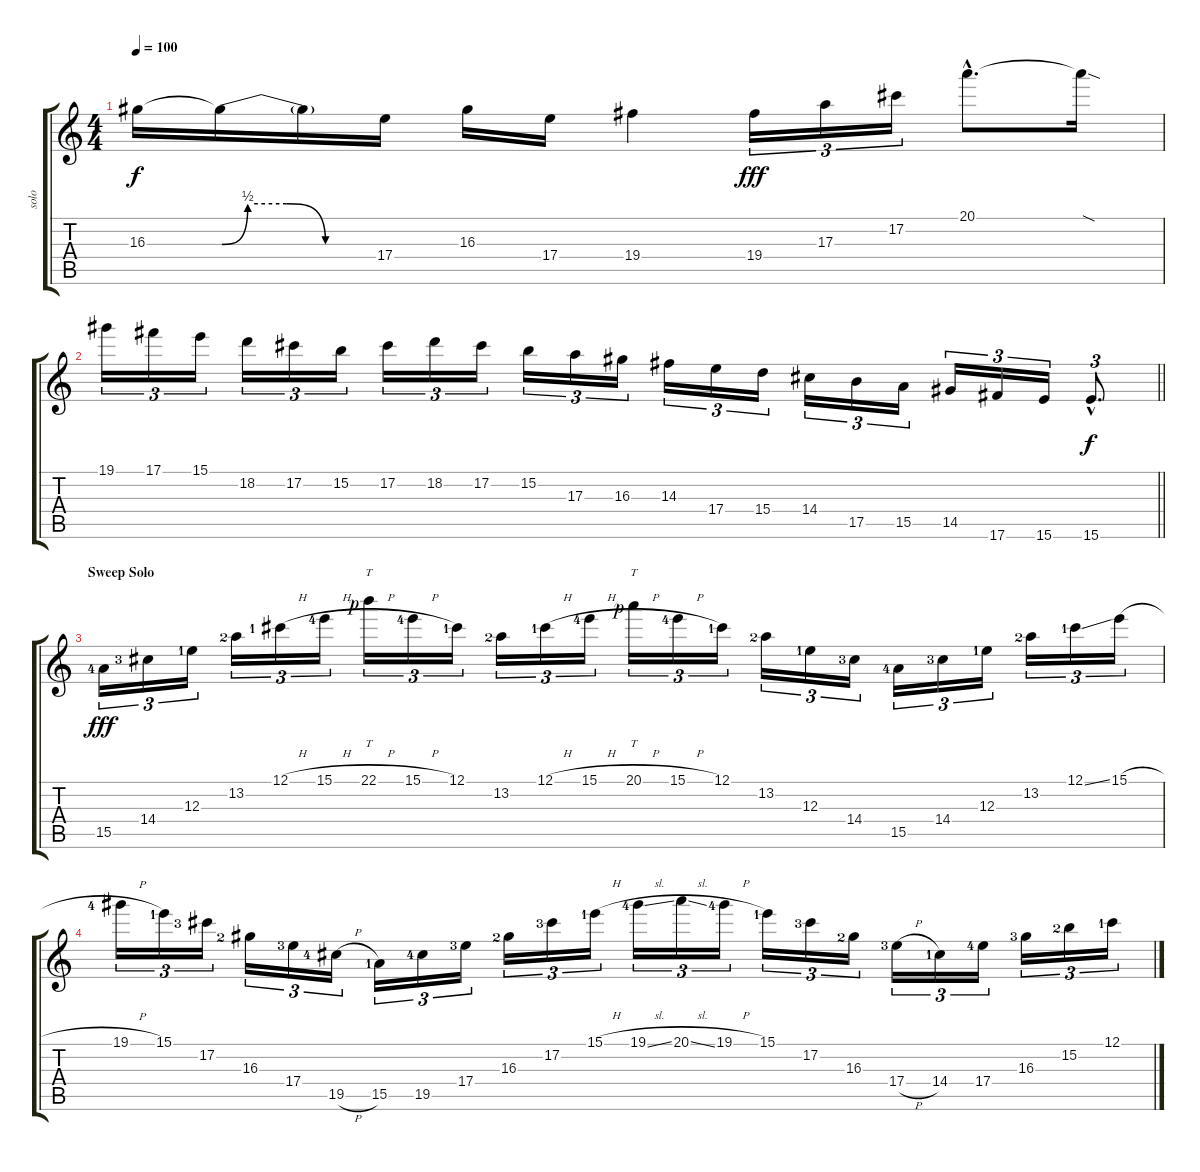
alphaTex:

\track ("solo" "solo") {instrument distortionguitar}
\staff {score tabs}
\tuning (Db4 Ab3 E3 B2 Gb2 Db2) {hide}
\ts (4 4)
\tempo 100
\clef g2
\ks c
16.3.16{dy f} 16.3{be (custom 0 0 10 2 25 2 40 0 60 0) t}.16 16.3{t}.16 17.4.16 16.3.16 17.4.16 19.4.4 19.4.16{tu (3 2) dy fff} 17.3.16{tu (3 2)} 17.2.16{tu (3 2)} 20.1{hac}.8{d} 20.1{sod t}.16 |
\barLineRight lightlight
19.1.16{tu (3 2)} 17.1.16{tu (3 2)} 15.1.16{tu (3 2)} 18.2.16{tu (3 2)} 17.2.16{tu (3 2)} 15.2.16{tu (3 2)} 17.2.16{tu (3 2)} 18.2.16{tu (3 2)} 17.2.16{tu (3 2)} 15.2.16{tu (3 2)} 17.3.16{tu (3 2)} 16.3.16{tu (3 2)} 14.3.16{tu (3 2)} 17.4.16{tu (3 2)} 15.4.16{tu (3 2)} 14.4.16{tu (3 2)} 17.5.16{tu (3 2)} 15.5.16{tu (3 2)} 14.5.16{tu (3 2)} 17.6.16{tu (3 2)} 15.6.16{tu (3 2)} 15.6{hac}.8{d tu (3 2) dy f} |
\section ("" "Sweep Solo")
15.5{lf 5}.16{tu (3 2) dy fff volume 16} 14.4{lf 4}.16{tu (3 2)} 12.3{lf 2}.16{tu (3 2) balance 8} 13.2{lf 3}.16{tu (3 2)} 12.1{h lf 2}.16{tu (3 2)} 15.1{h lf 5}.16{tu (3 2)} 22.1{h rf 1}.16{tt tu (3 2)} 15.1{h lf 5}.16{tu (3 2)} 12.1{lf 2}.16{tu (3 2)} 13.2{lf 3}.16{tu (3 2)} 12.1{h lf 2}.16{tu (3 2)} 15.1{h lf 5}.16{tu (3 2)} 20.1{h rf 1}.16{tt tu (3 2)} 15.1{h lf 5}.16{tu (3 2)} 12.1{lf 2}.16{tu (3 2)} 13.2{lf 3}.16{tu (3 2)} 12.3{lf 2}.16{tu (3 2)} 14.4{lf 4}.16{tu (3 2)} 15.5{lf 5}.16{tu (3 2)} 14.4{lf 4}.16{tu (3 2)} 12.3{lf 2}.16{tu (3 2)} 13.2{lf 3}.16{tu (3 2)} 12.1{ss lf 2}.16{tu (3 2)} 15.1{h}.16{tu (3 2)} |
19.1{h lf 5}.16{tu (3 2)} 15.1{lf 2}.16{tu (3 2)} 17.2{lf 4}.16{tu (3 2)} 16.3{lf 3}.16{tu (3 2)} 17.4{lf 4}.16{tu (3 2)} 19.5{h lf 5}.16{tu (3 2)} 15.5{lf 2}.16{tu (3 2)} 19.5{lf 5}.16{tu (3 2)} 17.4{lf 4}.16{tu (3 2)} 16.3{lf 3}.16{tu (3 2)} 17.2{lf 4}.16{tu (3 2)} 15.1{h lf 2}.16{tu (3 2)} 19.1{sl lf 5}.16{tu (3 2)} 20.1{sl}.16{tu (3 2)} 19.1{h lf 5}.16{tu (3 2)} 15.1{lf 2}.16{tu (3 2)} 17.2{lf 4}.16{tu (3 2)} 16.3{lf 3}.16{tu (3 2)} 17.4{h lf 4}.16{tu (3 2)} 14.4{lf 2}.16{tu (3 2)} 17.4{lf 5}.16{tu (3 2)} 16.3{lf 4}.16{tu (3 2)} 15.2{lf 3}.16{tu (3 2)} 12.1{h lf 2}.16{tu (3 2)}
